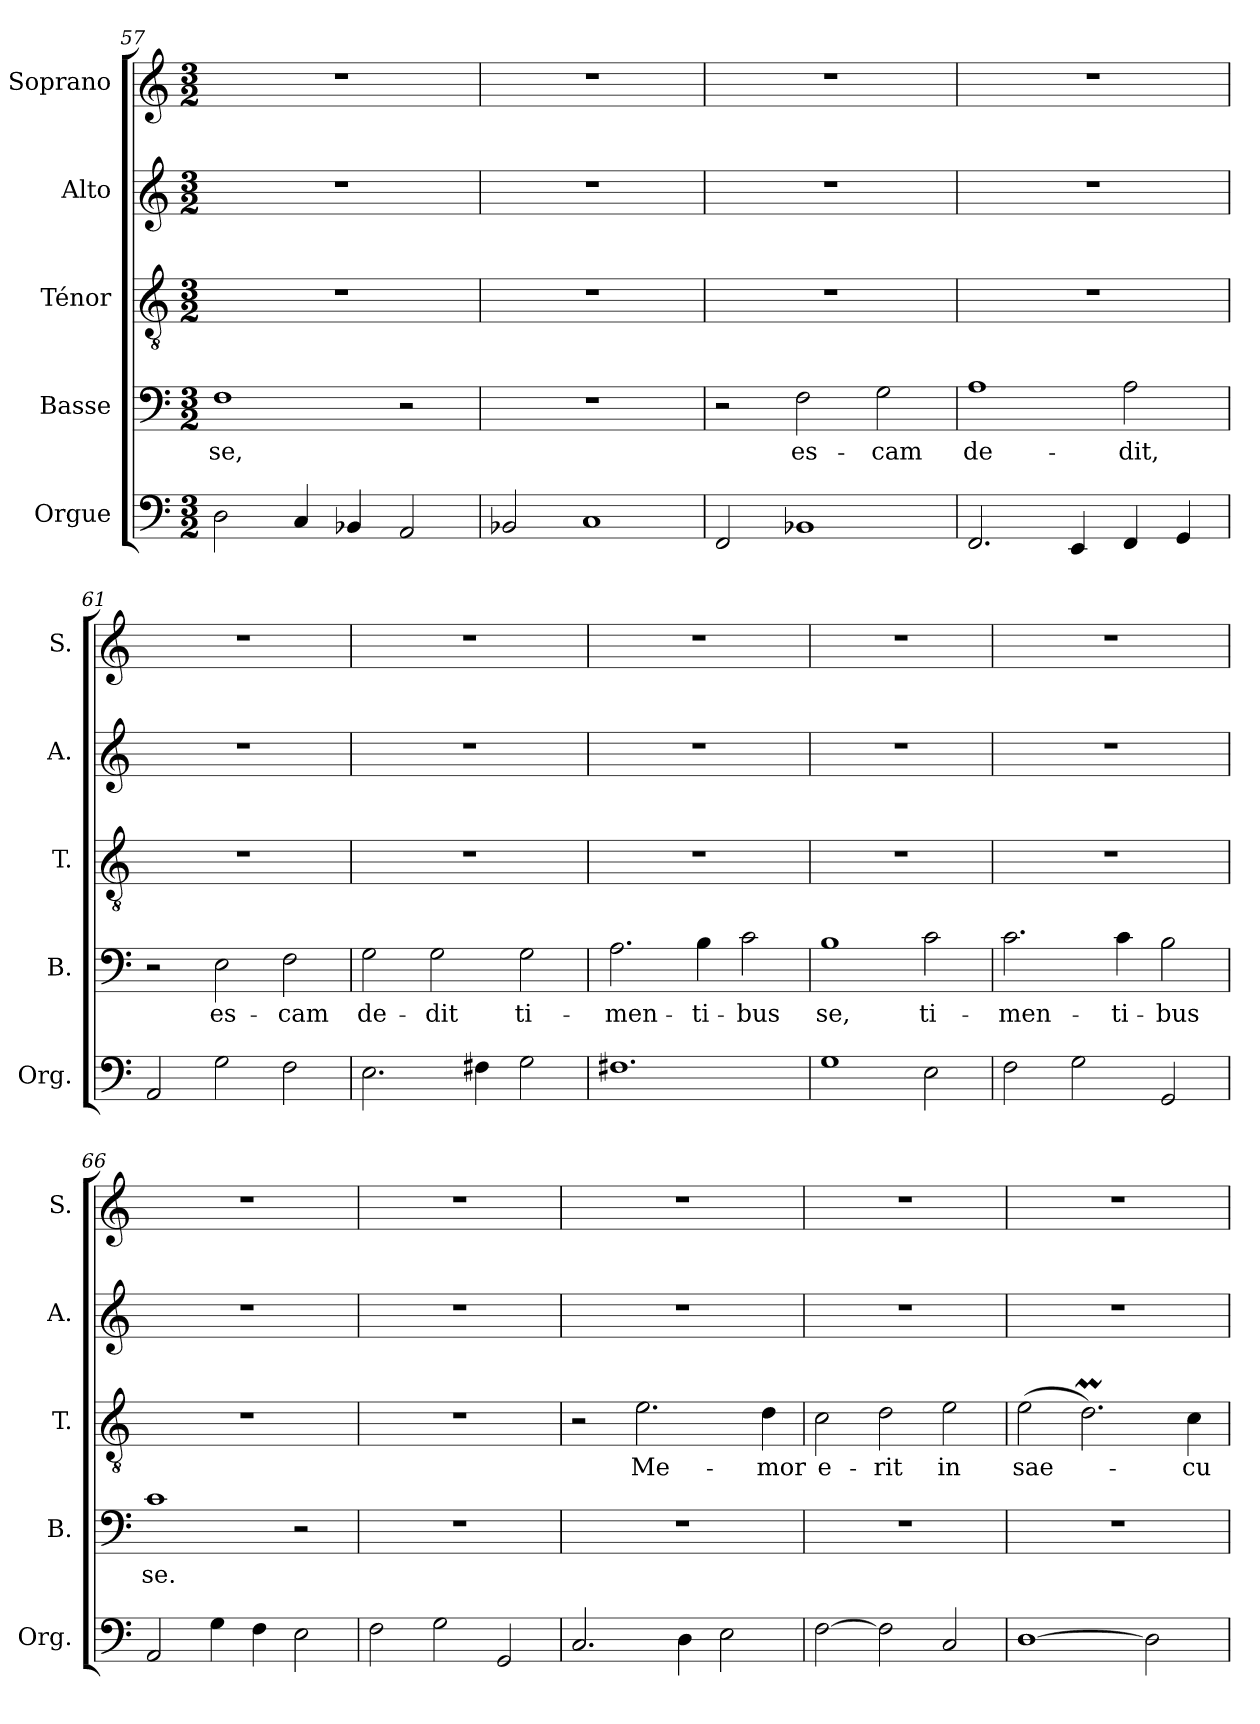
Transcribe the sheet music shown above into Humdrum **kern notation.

**kern	**kern	**text	**kern	**text	**kern	**kern
*part5	*part4	*part4	*part3	*part3	*part2	*part1
*staff5	*staff4	*staff4	*staff3	*staff3	*staff2	*staff1
*I"Orgue	*I"Basse	*	*I"Ténor	*	*I"Alto	*I"Soprano
*I'Org.	*I'B.	*	*I'T.	*	*I'A.	*I'S.
*clefF4	*clefF4	*	*clefGv2	*	*clefG2	*clefG2
*k[]	*k[]	*	*k[]	*	*k[]	*k[]
*M3/2	*M3/2	*	*M3/2	*	*M3/2	*M3/2
=57	=57	=57	=57	=57	=57	=57
!	!	!LO:LY:b	!	!	!	!
2D\	1F	se,	1.r	.	1.r	1.r
4C/	.	.	.	.	.	.
4BB-X/	.	.	.	.	.	.
2AA/	2r	.	.	.	.	.
=58	=58	=58	=58	=58	=58	=58
2BB-X/	1.r	.	1.r	.	1.r	1.r
1C	.	.	.	.	.	.
=59	=59	=59	=59	=59	=59	=59
2FF/	2r	.	1.r	.	1.r	1.r
!	!	!LO:LY:b	!	!	!	!
1BB-X	2F\	es-	.	.	.	.
!	!	!LO:LY:b	!	!	!	!
.	2G\	-cam	.	.	.	.
=60	=60	=60	=60	=60	=60	=60
!	!	!LO:LY:b	!	!	!	!
2.FF/	1A	de-	1.r	.	1.r	1.r
4EE/	.	.	.	.	.	.
!	!	!LO:LY:b	!	!	!	!
4FF/	2A\	-dit,	.	.	.	.
4GG/	.	.	.	.	.	.
=61	=61	=61	=61	=61	=61	=61
2AA/	2r	.	1.r	.	1.r	1.r
!	!	!LO:LY:b	!	!	!	!
2G\	2E\	es-	.	.	.	.
!	!	!LO:LY:b	!	!	!	!
2F\	2F\	-cam	.	.	.	.
=62	=62	=62	=62	=62	=62	=62
!	!	!LO:LY:b	!	!	!	!
2.E\	2G\	de-	1.r	.	1.r	1.r
!	!	!LO:LY:b	!	!	!	!
.	2G\	-dit	.	.	.	.
4F#X\	.	.	.	.	.	.
!	!	!LO:LY:b	!	!	!	!
2G\	2G\	ti-	.	.	.	.
=63	=63	=63	=63	=63	=63	=63
!	!	!LO:LY:b	!	!	!	!
1.F#X	2.A\	-men-	1.r	.	1.r	1.r
!	!	!LO:LY:b	!	!	!	!
.	4B\	-ti-	.	.	.	.
!	!	!LO:LY:b	!	!	!	!
.	2c\	-bus	.	.	.	.
=64	=64	=64	=64	=64	=64	=64
!	!	!LO:LY:b	!	!	!	!
1G	1B	se,	1.r	.	1.r	1.r
!	!	!LO:LY:b	!	!	!	!
2E\	2c\	ti-	.	.	.	.
=65	=65	=65	=65	=65	=65	=65
!	!	!LO:LY:b	!	!	!	!
2F\	2.c\	-men-	1.r	.	1.r	1.r
2G\	.	.	.	.	.	.
!	!	!LO:LY:b	!	!	!	!
.	4c\	-ti-	.	.	.	.
!	!	!LO:LY:b	!	!	!	!
2GG/	2B\	-bus	.	.	.	.
=66	=66	=66	=66	=66	=66	=66
!	!	!LO:LY:b	!	!	!	!
2AA/	1c	se.	1.r	.	1.r	1.r
4G\	.	.	.	.	.	.
4F\	.	.	.	.	.	.
2E\	2r	.	.	.	.	.
!!LO:PB:g=z
=67	=67	=67	=67	=67	=67	=67
2F\	1.r	.	1.r	.	1.r	1.r
2G\	.	.	.	.	.	.
2GG/	.	.	.	.	.	.
=68	=68	=68	=68	=68	=68	=68
*	*	*	*	*	*	*^
2.C/	1.r	.	2r	.	1.r	1.r	2ryy
*	*	*	*	*	*	*MM148	*
!	!	!	!	!LO:LY:b	!	!	!
.	.	.	2.e\	Me-	.	.	1ryy
4D\	.	.	.	.	.	.	.
2E\	.	.	.	.	.	.	.
!	!	!	!	!LO:LY:b	!	!	!
.	.	.	4d\	-mor	.	.	.
=69	=69	=69	=69	=69	=69	=69	=69
!	!	!	!	!LO:LY:b	!	!	!
*	*	*	*	*	*	*v	*v
[2F\	1.r	.	2c\	e-	1.r	1.r
!	!	!	!	!LO:LY:b	!	!
2F\]	.	.	2d\	-rit	.	.
!	!	!	!	!LO:LY:b	!	!
2C/	.	.	2e\	in	.	.
=70	=70	=70	=70	=70	=70	=70
!	!	!	!	!LO:LY:b	!	!
[1D	1.r	.	(>2e\	sae-	1.r	1.r
.	.	.	2.dM\)	.	.	.
2D\]	.	.	.	.	.	.
!	!	!	!	!LO:LY:b	!	!
.	.	.	4c\	-cu-	.	.
=	=	=	=	=	=	=
*-	*-	*-	*-	*-	*-	*-
